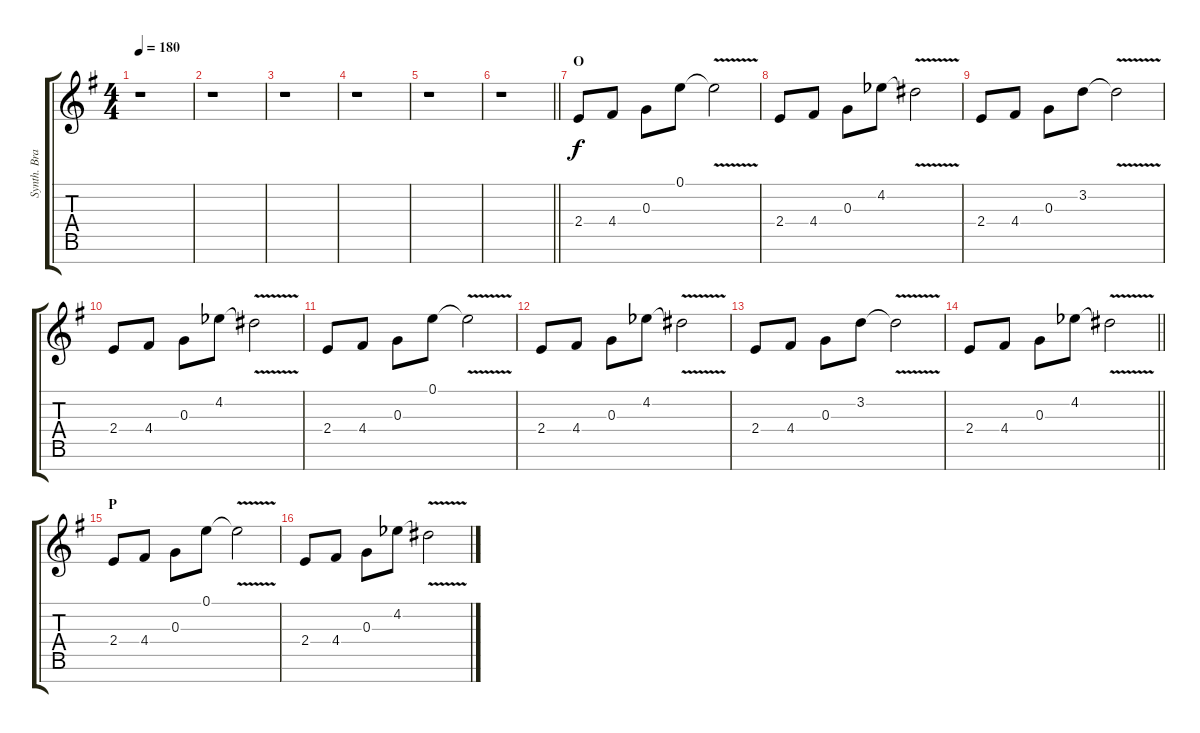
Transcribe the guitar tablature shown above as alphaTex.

\track ("Synth. Brass" "Synth. Bra") {instrument synthbrass1}
\staff {score tabs}
\tuning (E5 B4 G4 D4 A3 E3 B2) {hide}
\ts (4 4)
\tempo 180
\clef g2
\ks g
r.1{dy f} |
r.1 |
r.1 |
r.1 |
r.1 |
\barLineRight lightlight
r.1 |
\section ("" "O")
2.4.8 4.4.8 0.3.8 0.1.8 0.1{v t}.2 |
2.4.8 4.4.8 0.3.8 4.2{acc b}.8 4.2{v t}.2 |
2.4.8 4.4.8 0.3.8 3.2.8 3.2{v t}.2 |
2.4.8 4.4.8 0.3.8 4.2{acc b}.8 4.2{v t}.2 |
2.4.8 4.4.8 0.3.8 0.1.8 0.1{v t}.2 |
2.4.8 4.4.8 0.3.8 4.2{acc b}.8 4.2{v t}.2 |
2.4.8 4.4.8 0.3.8 3.2.8 3.2{v t}.2 |
\barLineRight lightlight
2.4.8 4.4.8 0.3.8 4.2{acc b}.8 4.2{v t}.2 |
\section ("" "P")
2.4.8 4.4.8 0.3.8 0.1.8 0.1{v t}.2 |
2.4.8 4.4.8 0.3.8 4.2{acc b}.8 4.2{v t}.2
